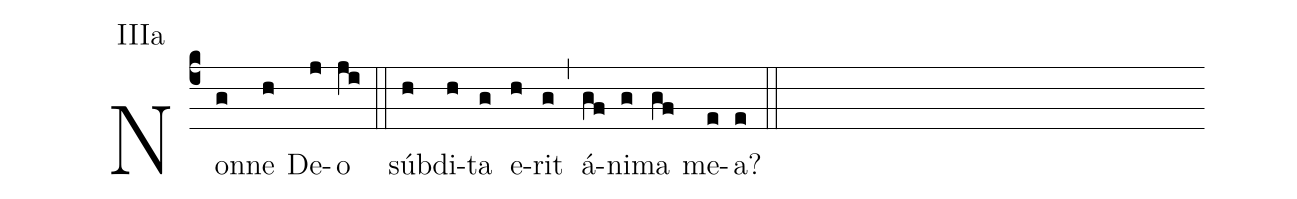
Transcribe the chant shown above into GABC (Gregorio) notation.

annotation: IIIa;
%%
(c4)Non(g)ne(h) De(j)o(ji) (::) súb(h)di(h)ta(g) e(h)rit(g) (,) á(gf)ni(g)ma(gf) me(e)a?(e) (::)
